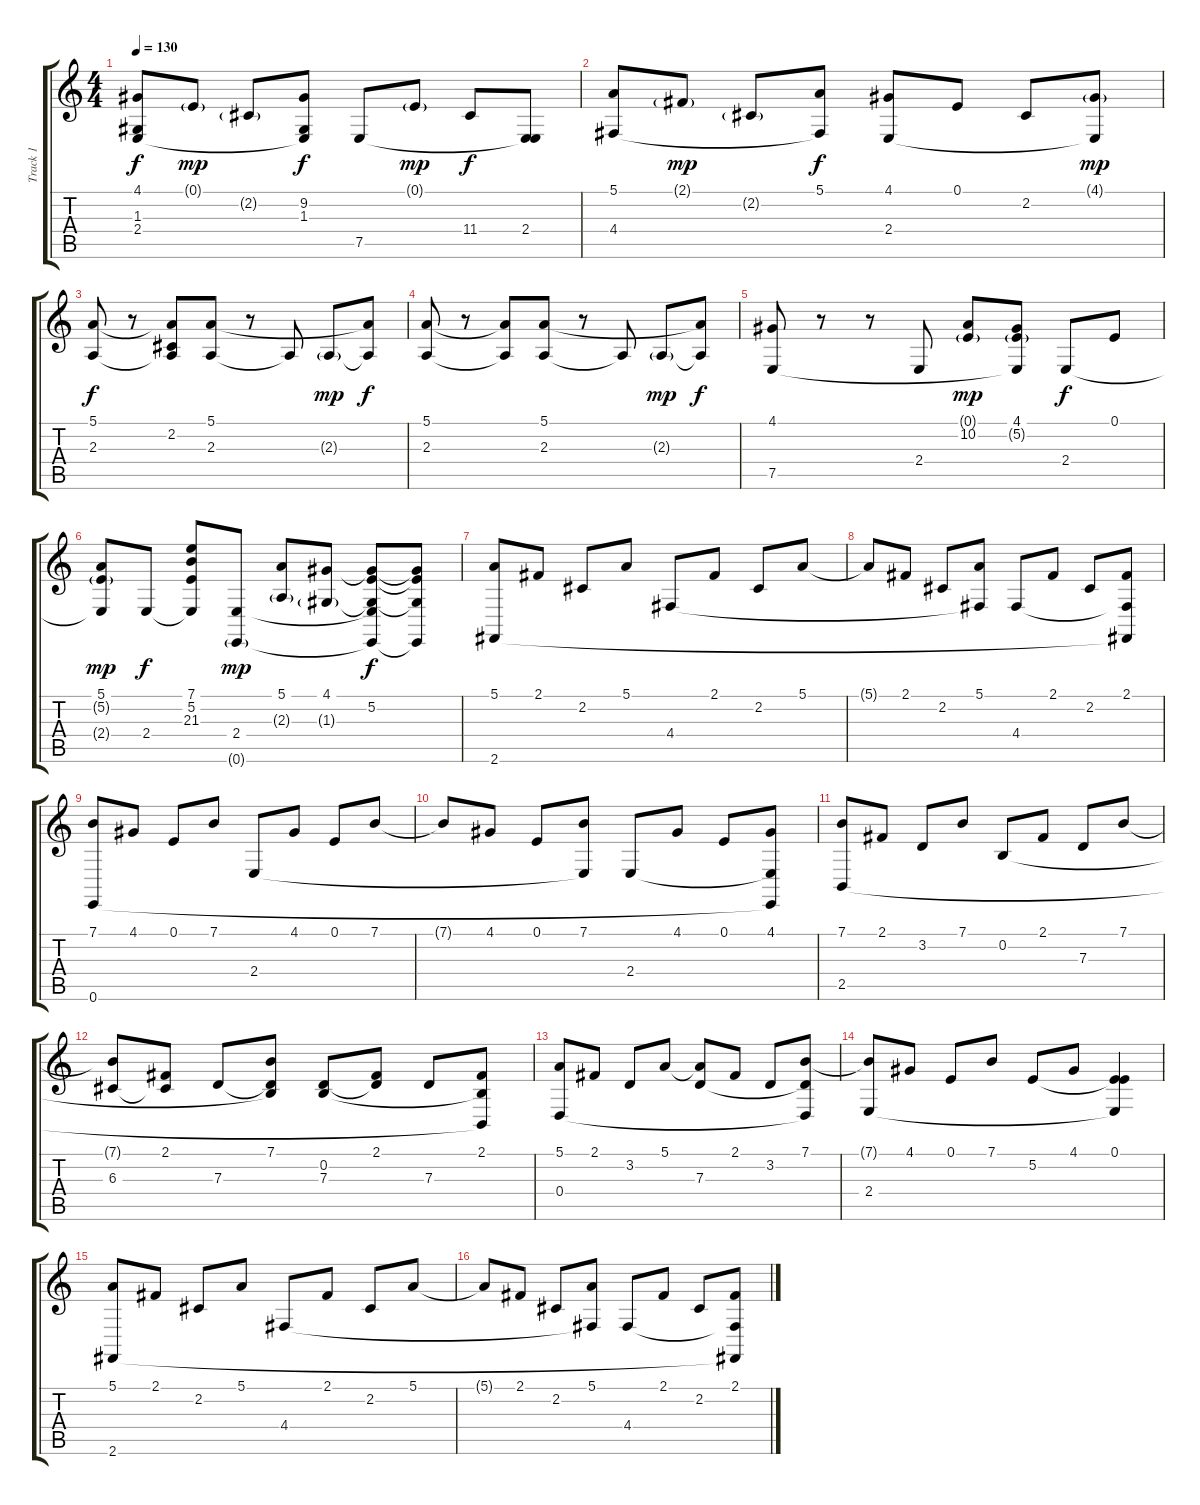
\track ("Track 1" "Track 1") {instrument acousticgrandpiano}
\staff {score tabs}
\tuning (E4 B3 G3 D3 A2 E2) {hide}
\ts (4 4)
\tempo 130
\clef g2
\ks c
(4.1 1.3 2.4).8{dy f} 0.1{g}.8{dy mp} 2.2{g}.8 (9.2 1.3 2.4{t}).8{dy f} 7.5.8 0.1{g}.8{dy mp} 11.4.8{dy f} (2.4 7.5{t}).8 |
(5.1 4.4).8 2.1{g}.8{dy mp} 2.2{g}.8 (5.1 4.4{t}).8{dy f} (4.1 2.4).8 0.1.8 2.2.8 (4.1{g} 2.4{t}).8{dy mp} |
(5.1 2.3).8{dy f} r.8 (5.1{t} 2.2 2.3{t}).8 (5.1 2.3).8 r.8 2.3{t}.8 2.3{g}.8{dy mp} (5.1{t} 2.3{t}).8{dy f} |
(5.1 2.3).8 r.8 (5.1{t} 2.3{t}).8 (5.1 2.3).8 r.8 2.3{t}.8 2.3{g}.8{dy mp} (5.1{t} 2.3{t}).8{dy f} |
(4.1 7.5).8 r.8 r.8 2.4.8 (0.1{g} 10.2).8{dy mp} (4.1 5.2{g} 7.5{t}).8 2.4.8{dy f} 0.1.8 |
(5.1 5.2{g} 2.4{t}).8{dy mp} 2.4.8{dy f} (7.1 5.2 21.3 2.4{t}).8 (2.4 0.6{g}).8{dy mp} (5.1 2.3{g}).8 (4.1 1.3{g}).8 (4.1{t} 5.2 1.3{t} 2.4{t} 0.6{t}).8{dy f} (4.1{t} 5.2{t} 1.3{t} 0.6{t}).8 |
(5.1 2.6).8 2.1.8 2.2.8 5.1.8 4.4.8 2.1.8 2.2.8 5.1.8 |
5.1{t}.8 2.1.8 2.2.8 (5.1 4.4{t}).8 4.4.8 2.1.8 2.2.8 (2.1 4.4{t} 2.6{t}).8 |
(7.1 0.6).8 4.1.8 0.1.8 7.1.8 2.4.8 4.1.8 0.1.8 7.1.8 |
7.1{t}.8 4.1.8 0.1.8 (7.1 2.4{t}).8 2.4.8 4.1.8 0.1.8 (4.1 2.4{t} 0.6{t}).8 |
(7.1 2.5).8 2.1.8 3.2.8 7.1.8 0.2.8 2.1.8 7.3.8 7.1.8 |
(7.1{t} 6.3).8 (2.1 6.3{t}).8 7.3.8 (7.1 0.2{t} 7.3{t}).8 (0.2 7.3).8 (2.1 7.3{t}).8 7.3.8 (2.1 0.2{t} 2.5{t}).8 |
(5.1 0.4).8 2.1.8 3.2.8 5.1.8 (5.1{t} 7.3).8 2.1.8 3.2.8 (7.1 7.3{t} 0.4{t}).8 |
(7.1{t} 2.4).8 4.1.8 0.1.8 7.1.8 5.2.8 4.1.8 (0.1 5.2{t} 2.4{t}).4 |
(5.1 2.6).8 2.1.8 2.2.8 5.1.8 4.4.8 2.1.8 2.2.8 5.1.8 |
5.1{t}.8 2.1.8 2.2.8 (5.1 4.4{t}).8 4.4.8 2.1.8 2.2.8 (2.1 4.4{t} 2.6{t}).8
